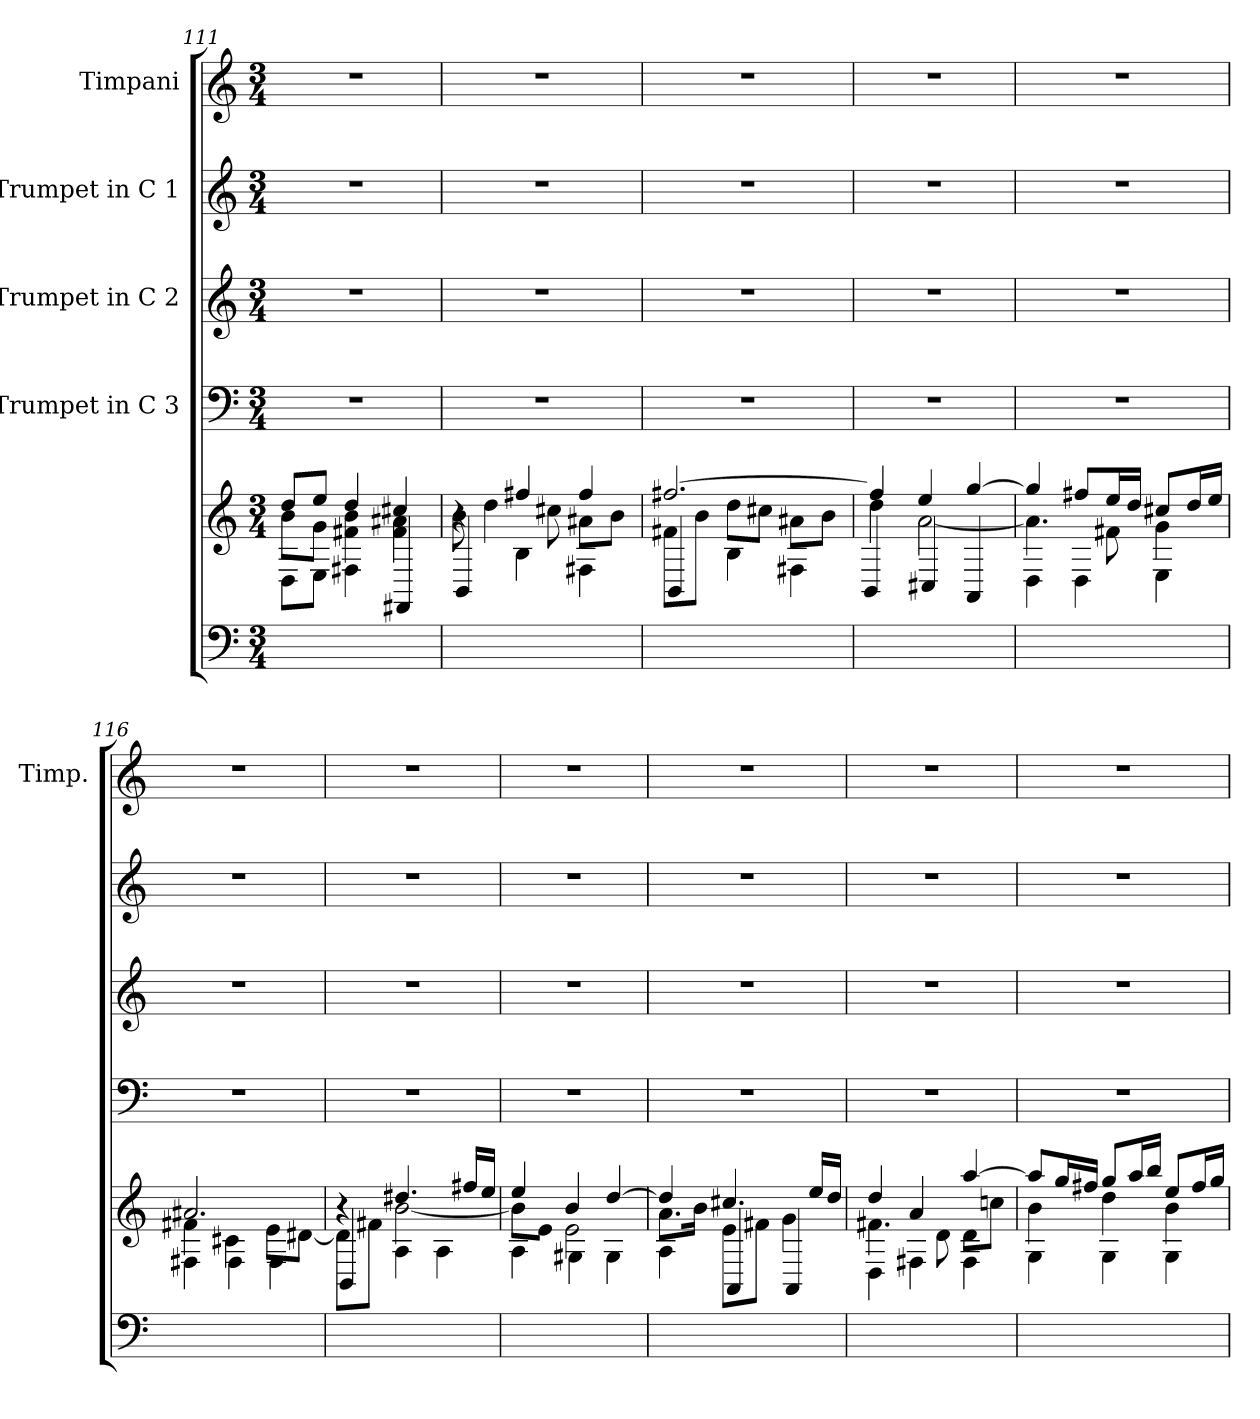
**kern	**kern	**kern	**kern	**kern	**kern
*part5	*part5	*part4	*part3	*part2	*part1
*staff6	*staff5	*staff4	*staff3	*staff2	*staff1
*	*	*I"Trumpet in C 3	*I"Trumpet in C 2	*I"Trumpet in C 1	*I"Timpani
*	*	*	*	*	*I'Timp.
*clefF4	*clefG2	*clefF4	*clefG2	*clefG2	*clefG2
*M3/4	*M3/4	*M3/4	*M3/4	*M3/4	*M3/4
=111	=111	=111	=111	=111	=111
*	*^	*	*	*	*
*	*	*^	*	*	*	*
2.ryy	8dd/L	8b\L	8D\L	2.r	2.r	2.r	2.r
.	8ee/J	8g\J	8E\J	.	.	.	.
.	4dd/	4f#\ 4b\	4F#\	.	.	.	.
.	4cc#/	4f#\ 4a#\	4FF#/	.	.	.	.
=112	=112	=112	=112	=112	=112	=112	=112
2.ryy	4r	8b\	4BB/	2.r	2.r	2.r	2.r
.	.	4dd\	.	.	.	.	.
.	4ff#/	.	4B\	.	.	.	.
.	.	8cc#\	.	.	.	.	.
.	4ff#/	8a#\L	4F#\	.	.	.	.
.	.	8b\J	.	.	.	.	.
=113	=113	=113	=113	=113	=113	=113	=113
2.ryy	[2.ff#/	8f#\L	4BB/	2.r	2.r	2.r	2.r
.	.	8b\J	.	.	.	.	.
.	.	8dd\L	4B\	.	.	.	.
.	.	8cc#\J	.	.	.	.	.
.	.	8a#\L	4F#\	.	.	.	.
.	.	8b\J	.	.	.	.	.
=114	=114	=114	=114	=114	=114	=114	=114
2.ryy	4ff#/]	4dd\	4BB/	2.r	2.r	2.r	2.r
.	4ee/	[2a\	4C#/	.	.	.	.
.	[4gg/	.	4AA/	.	.	.	.
=115	=115	=115	=115	=115	=115	=115	=115
2.ryy	4gg/]	4.a\]	4D\	2.r	2.r	2.r	2.r
.	8ff#/L	.	4D\	.	.	.	.
.	16ee/L	8f#\	.	.	.	.	.
.	16dd/JJ	.	.	.	.	.	.
.	8cc#/L	4g\	4E\	.	.	.	.
.	16dd/L	.	.	.	.	.	.
.	16ee/JJ	.	.	.	.	.	.
=116	=116	=116	=116	=116	=116	=116	=116
2.ryy	2.a#/	4f#\	4F#\	2.r	2.r	2.r	2.r
.	.	4c#\	4F#\	.	.	.	.
.	.	8e\L	4F#\	.	.	.	.
.	.	[8d#\J	.	.	.	.	.
!!LO:PB:g=z
=117	=117	=117	=117	=117	=117	=117	=117
2.ryy	4r	8d#\L]	4BB/	2.r	2.r	2.r	2.r
.	.	8f#\J	.	.	.	.	.
.	4.dd#/	[2b\	4A\	.	.	.	.
.	.	.	4A\	.	.	.	.
.	16ff#/LL	.	.	.	.	.	.
.	16ee/JJ	.	.	.	.	.	.
=118	=118	=118	=118	=118	=118	=118	=118
2.ryy	4ee/	8b\L]	4A\	2.r	2.r	2.r	2.r
.	.	8e\J	.	.	.	.	.
.	4b/	2e\	4G#\	.	.	.	.
.	[4dd/	.	4G#\	.	.	.	.
=119	=119	=119	=119	=119	=119	=119	=119
2.ryy	4dd/]	8.a\L	4A\	2.r	2.r	2.r	2.r
.	.	16b\Jk	.	.	.	.	.
.	4.cc#/	8e\L	4AA/	.	.	.	.
.	.	8f#\J	.	.	.	.	.
.	.	4g\	4AA/	.	.	.	.
.	16ee/LL	.	.	.	.	.	.
.	16dd/JJ	.	.	.	.	.	.
=120	=120	=120	=120	=120	=120	=120	=120
2.ryy	4dd/	4.f#\	4D\	2.r	2.r	2.r	2.r
.	4a/	.	4F#\	.	.	.	.
.	.	8d\	.	.	.	.	.
.	[4aa/	8d\L	4F#\	.	.	.	.
.	.	8ccn\J	.	.	.	.	.
=121	=121	=121	=121	=121	=121	=121	=121
2.ryy	8aa/L]	4b\	4G\	2.r	2.r	2.r	2.r
.	16gg/L	.	.	.	.	.	.
.	16ff#/JJ	.	.	.	.	.	.
.	8gg/L	4dd\	4G\	.	.	.	.
.	16aa/L	.	.	.	.	.	.
.	16bb/JJ	.	.	.	.	.	.
.	8ee/L	4b\	4G\	.	.	.	.
.	16ff#/L	.	.	.	.	.	.
.	16gg/JJ	.	.	.	.	.	.
*	*v	*v	*v	*	*	*	*
=	=	=	=	=	=
*-	*-	*-	*-	*-	*-
